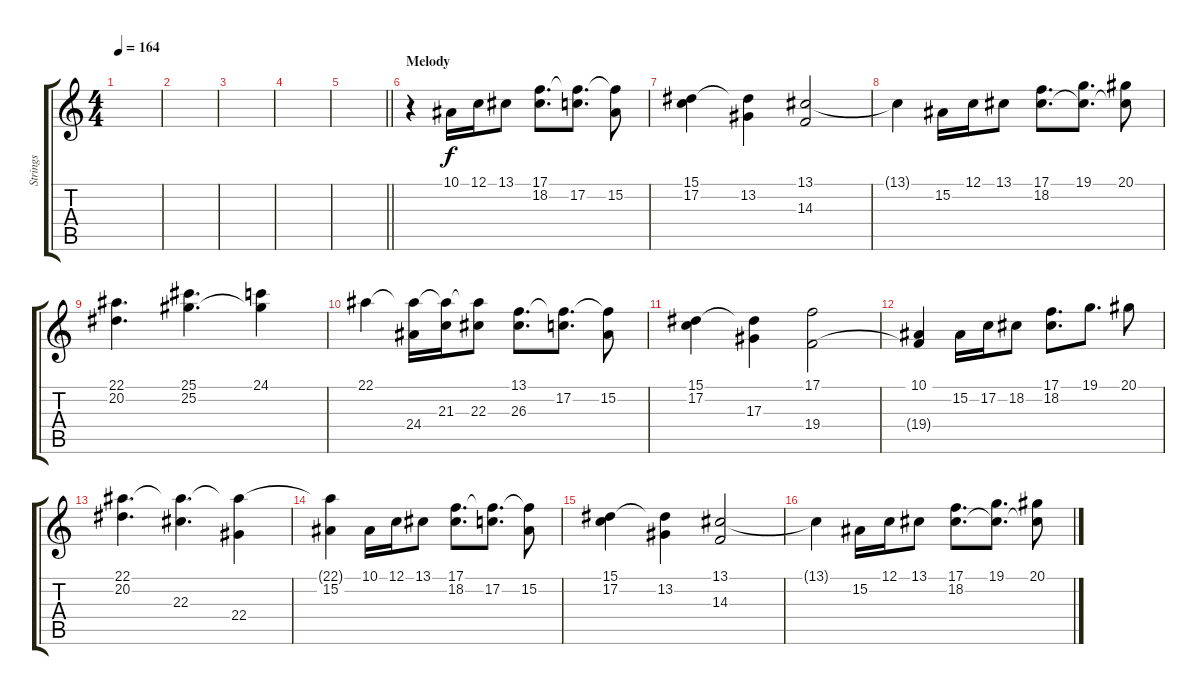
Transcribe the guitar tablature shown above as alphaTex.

\track ("Strings" "Strings") {instrument stringensemble1}
\staff {score tabs}
\tuning (C4 G3 Eb3 Bb2 F2 C2) {hide}
\ts (4 4)
\tempo 164
\clef g2
\ks c
|
|
|
|
\barLineRight lightlight
|
\section ("" "Melody")
r.4 10.1.16 12.1.16 13.1.8 (17.1 18.2).8{d} (17.1{t} 17.2).8{d} (17.1{t} 15.2).8 |
(15.1 17.2).4 (15.1{t} 13.2).4 (13.1 14.3).2 |
13.1{t}.4 15.2.16 12.1.16 13.1.8 (17.1 18.2).8{d} (19.1 18.2{t}).8{d} (20.1 18.2{t}).8 |
(22.1 20.2).4{d} (25.1 25.2).4{d} (24.1 25.2{t}).4 |
22.1.4 (22.1{t} 24.4).16 (22.1{t} 21.3).16 (22.1{t} 22.3).8 (13.1 26.3).8{d} (17.2 26.3{t}).8{d} (15.2 26.3{t}).8 |
(15.1 17.2).4 (15.1{t} 17.3).4 (17.1 19.4).2 |
(10.1 19.4{t}).4 15.2.16 17.2.16 18.2.8 (17.1 18.2).8{d} 19.1.8{d} 20.1.8 |
(22.1 20.2).4{d} (22.1{t} 22.3).4{d} (22.1{t} 22.4).4 |
(22.1{t} 15.2).4 10.1.16 12.1.16 13.1.8 (17.1 18.2).8{d} (17.1{t} 17.2).8{d} (17.1{t} 15.2).8 |
(15.1 17.2).4 (15.1{t} 13.2).4 (13.1 14.3).2 |
13.1{t}.4 15.2.16 12.1.16 13.1.8 (17.1 18.2).8{d} (19.1 18.2{t}).8{d} (20.1 18.2{t}).8
